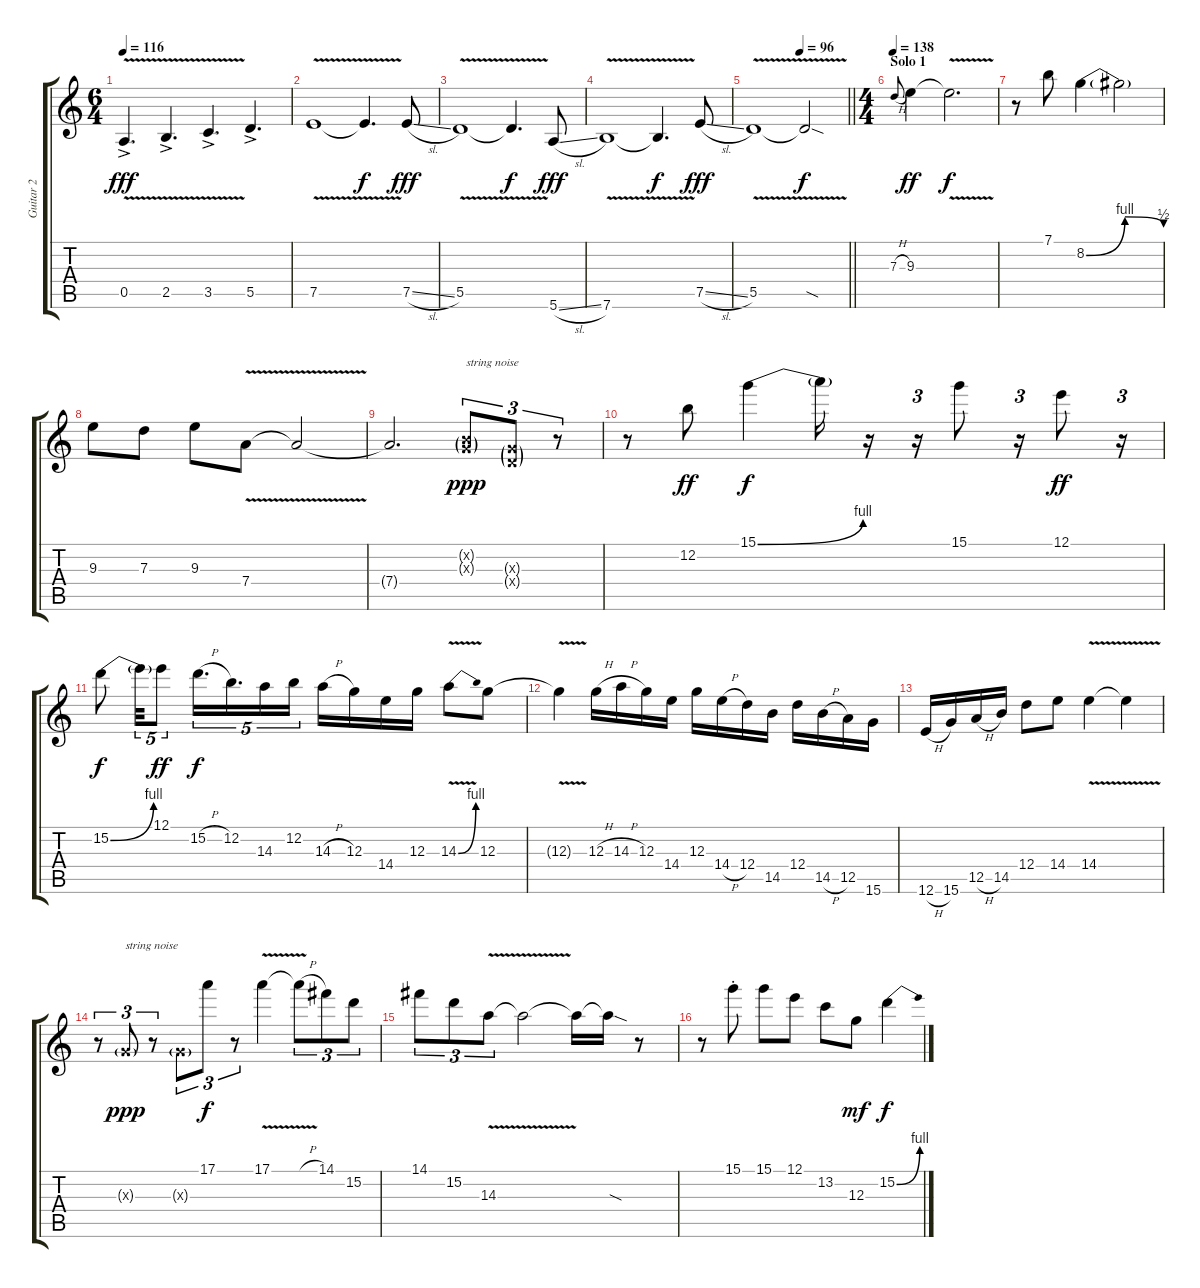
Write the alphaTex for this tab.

\track ("Guitar 2" "Guitar 2") {instrument distortionguitar}
\staff {score tabs}
\tuning (E4 B3 G3 D3 A2 E2) {hide}
\ts (6 4)
\tempo 116
\clef g2
\ks c
0.5{v ac}.4{d dy fff} 2.5{v ac}.4{d} 3.5{v ac}.4{d} 5.5{ac}.4{d} |
7.5{v}.1 7.5{t}.4{d dy f} 7.5{sl}.8{dy fff} |
5.5{v}.1 5.5{t}.4{d dy f} 5.6{sl}.8{dy fff} |
7.6{v}.1 7.6{t}.4{d dy f} 7.5{sl}.8{dy fff} |
\tempo (96 0.5)
\barLineRight lightlight
5.5{v}.1 5.5{sod t}.2{dy f} |
\ts (4 4)
\section ("" "Solo 1")
\tempo 138
7.3{h}.8{gr onbeat} 9.3.4{dy ff} 9.3{v t}.2{d dy f} |
r.8 7.1.8 8.2{be (bendrelease 0 0 31 4 39 4 60 2)}.4 8.2{t}.2 |
9.3.8 7.3.8 9.3.8 7.4{v}.8 7.4{t}.2 |
7.4{t}.2{d} (0.2{g x} 0.3{g x}).8{tu (3 2) txt "string noise" dy ppp} (0.3{g x} 0.4{g x}).8{tu (3 2)} r.8{tu (3 2)} |
r.8 12.2.8{dy ff} 15.1{be (bend 0 0 60 4)}.4{dy f} 15.1{t}.16 r.16 r.16{tu (3 2)} 15.1.8 r.16{tu (3 2)} 12.1.8{dy ff} r.16{tu (3 2)} |
15.2{be (bend 0 0 60 4)}.8{dy f} 15.2{t}.32{tu (5 4)} 12.1.8{tu (5 4) dy ff} 15.2{h}.16{d tu (5 4) dy f} 12.2.16{d tu (5 4)} 14.3.16{tu (5 4)} 12.2.16{tu (5 4)} 14.3{h}.16 12.3.16 14.4.16 12.3.16 14.3{be (bend 0 0 60 4) v}.8 12.3.8 |
12.3{v t}.4 12.3{h}.16 14.3{h}.16 12.3.16 14.4.16 12.3.16 14.4{h}.16 12.4.16 14.5.16 12.4.16 14.5{h}.16 12.5.16 15.6.16 |
12.6{h}.16 15.6.16 12.5{h}.16 14.5.16 12.4.8 14.4.8 14.4{v}.4 14.4{v t}.4 |
r.8{tu (3 2)} 0.3{g x}.8{tu (3 2) txt "string noise" dy ppp} r.8{tu (3 2)} 0.3{g x}.8{tu (3 2)} 17.1.8{tu (3 2) dy f} r.8{tu (3 2)} 17.1{v}.4 17.1{v h t}.8{tu (3 2)} 14.1.8{tu (3 2)} 15.2.8{tu (3 2)} |
14.1.8{tu (3 2)} 15.2.8{tu (3 2)} 14.3{v}.8{tu (3 2)} 14.3{t}.2 14.3{t}.16 14.3{sod t}.16 r.8 |
r.8 15.1{st}.8 15.1.8 12.1.8 13.2.8 12.3.8{dy mf} 15.2{be (bend 0 0 60 4)}.4{dy f}
